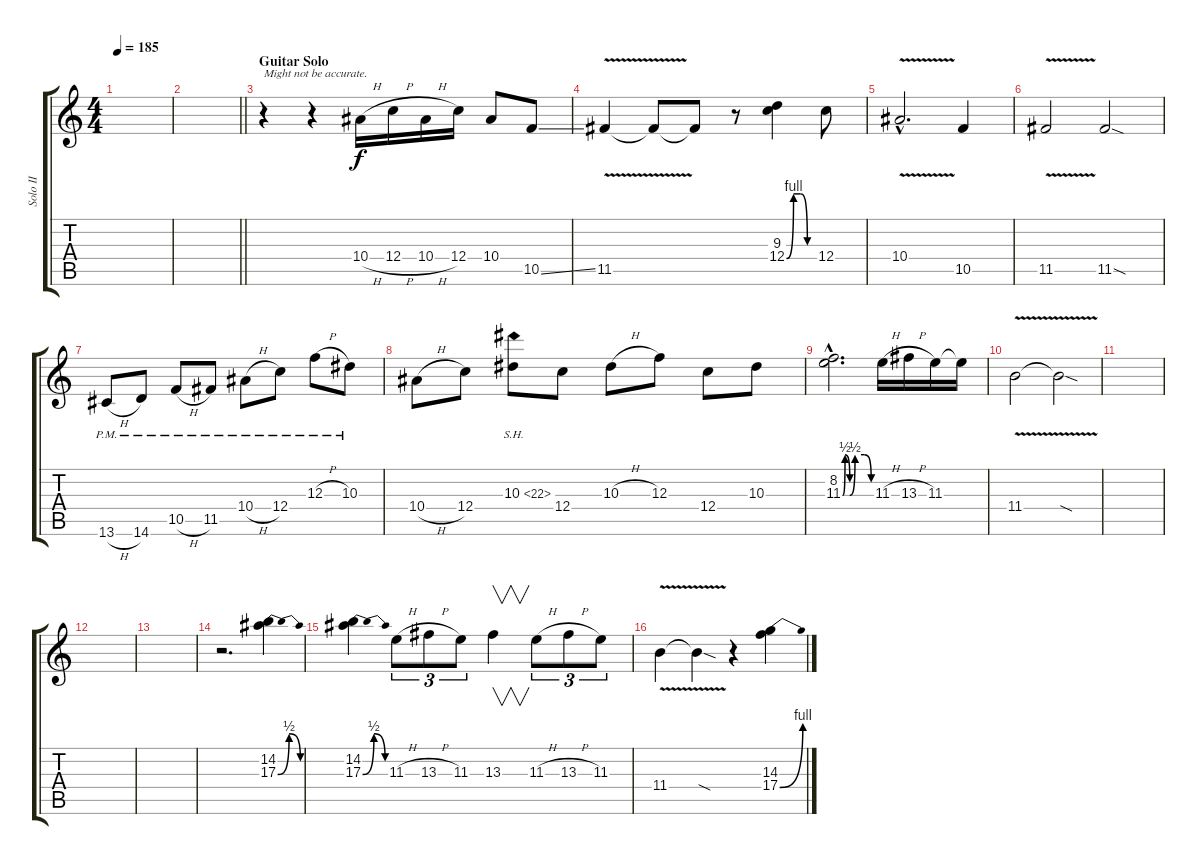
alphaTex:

\track ("Solo II" "Solo II") {instrument distortionguitar}
\staff {score tabs}
\tuning (D4 A3 F3 C3 G2 C2) {hide}
\ts (4 4)
\tempo 185
\clef g2
\ks c
|
\barLineRight lightlight
|
\section ("" "Guitar Solo")
r.4{txt "Might not be accurate."} r.4 10.4{h}.16 12.4{h}.16 10.4{h}.16 12.4.16 10.4.8 10.5{ss}.8 |
11.5{v}.4 11.5{t}.8 11.5{t}.8 r.8 (9.3 12.4{be (custom 0 0 15 4 30 4 45 0 60 0)}).4 12.4.8 |
10.4{v hac}.2{d} 10.5.4 |
11.5{v}.2 11.5{sod}.2 |
13.6{h pm}.8 14.6{pm}.8 10.5{h pm}.8 11.5{pm}.8 10.4{h pm}.8 12.4{pm}.8 12.3{h pm}.8 10.3{pm}.8 |
10.4{h}.8 12.4.8 10.3{sh 12}.8 12.4.8 10.3{h}.8 12.3.8 12.4.8 10.3.8 |
(8.2{hac} 11.3{be (custom 0 0 5 2 15 0 26 2 46 2 60 0) hac}).2{d} 11.3{h}.16 13.3{h}.16 11.3.16 11.3{t}.16 |
11.4{v}.2 11.4{sod t}.2 |
|
|
|
r.2{d} (14.2 17.3{be (bendrelease 0 0 15 2 30 2 60 0)}).4 |
(14.2 17.3{be (bendrelease 0 0 15 2 30 2 60 0)}).4 11.3{h}.8{tu (3 2)} 13.3{h}.8{tu (3 2)} 11.3.8{tu (3 2)} 13.3.4{v} 11.3{h}.8{tu (3 2)} 13.3{h}.8{tu (3 2)} 11.3.8{tu (3 2)} |
11.4{v}.4 11.4{sod t}.4 r.4 (14.3 17.4{be (bend 0 0 60 4)}).4
